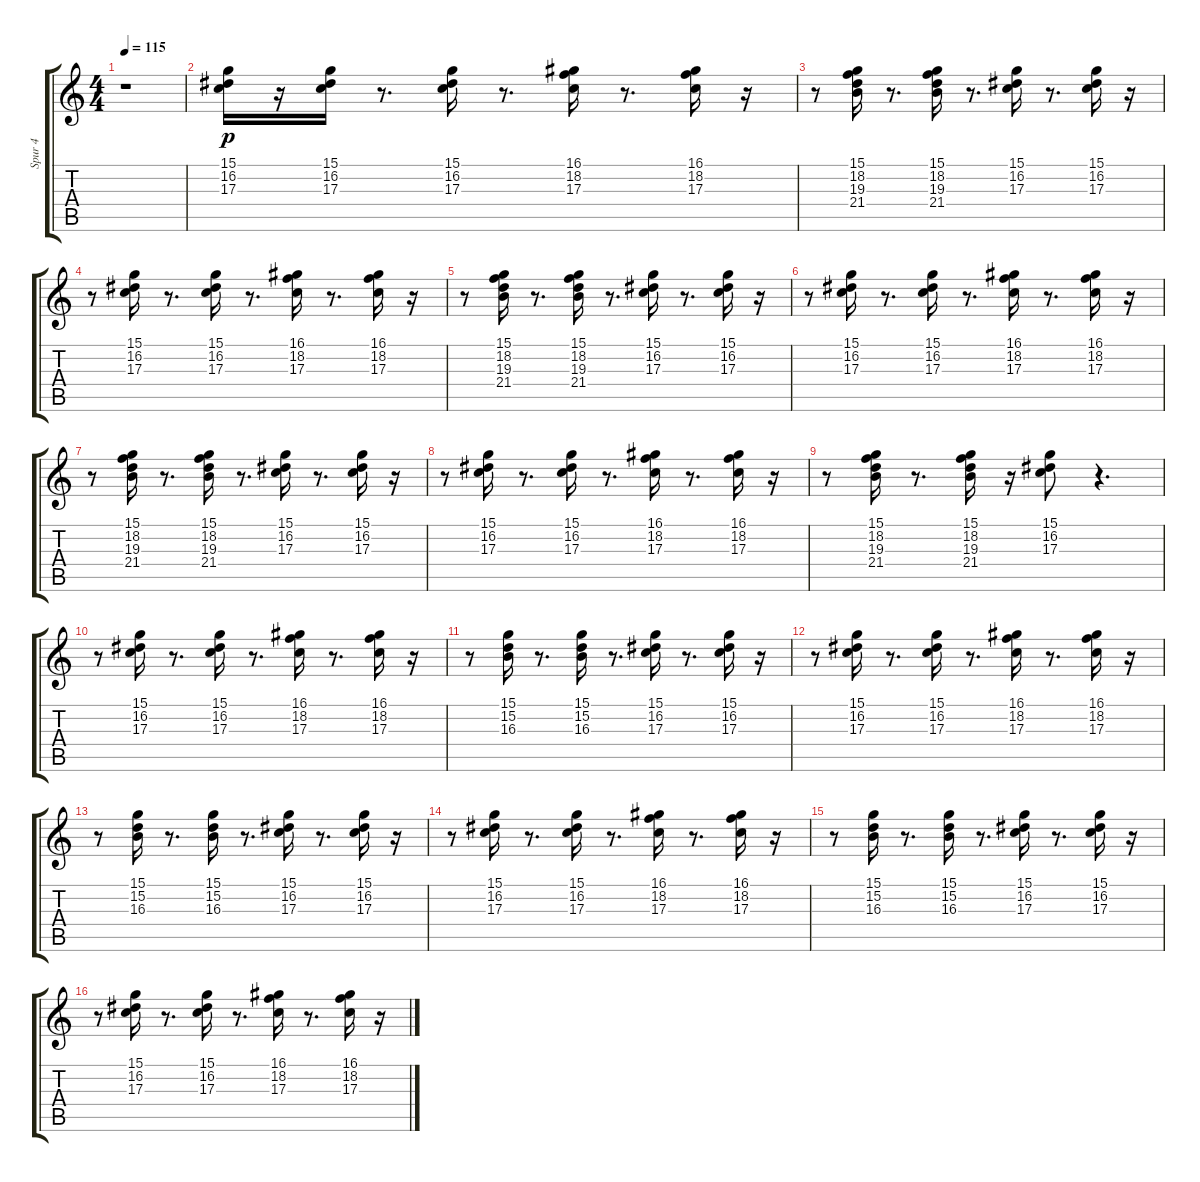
\track ("Spur 4" "Spur 4") {instrument acousticgrandpiano}
\staff {score tabs}
\tuning (E4 B3 G3 D3 A2 E2) {hide}
\ts (4 4)
\tempo 115
\clef g2
\ks c
r.1{dy p instrument acousticgrandpiano} |
(15.1 16.2 17.3).16{instrument electricguitarjazz} r.16 (15.1 16.2 17.3).16 r.8{d} (15.1 16.2 17.3).16 r.8{d} (16.1 18.2 17.3).16 r.8{d} (16.1 18.2 17.3).16 r.16 |
r.8 (15.1 18.2 19.3 21.4).16 r.8{d} (15.1 18.2 19.3 21.4).16 r.8{d} (15.1 16.2 17.3).16 r.8{d} (15.1 16.2 17.3).16 r.16 |
r.8 (15.1 16.2 17.3).16 r.8{d} (15.1 16.2 17.3).16 r.8{d} (16.1 18.2 17.3).16 r.8{d} (16.1 18.2 17.3).16 r.16 |
r.8 (15.1 18.2 19.3 21.4).16 r.8{d} (15.1 18.2 19.3 21.4).16 r.8{d} (15.1 16.2 17.3).16 r.8{d} (15.1 16.2 17.3).16 r.16 |
r.8 (15.1 16.2 17.3).16 r.8{d} (15.1 16.2 17.3).16 r.8{d} (16.1 18.2 17.3).16 r.8{d} (16.1 18.2 17.3).16 r.16 |
r.8 (15.1 18.2 19.3 21.4).16 r.8{d} (15.1 18.2 19.3 21.4).16 r.8{d} (15.1 16.2 17.3).16 r.8{d} (15.1 16.2 17.3).16 r.16 |
r.8 (15.1 16.2 17.3).16 r.8{d} (15.1 16.2 17.3).16 r.8{d} (16.1 18.2 17.3).16 r.8{d} (16.1 18.2 17.3).16 r.16 |
r.8 (15.1 18.2 19.3 21.4).16 r.8{d} (15.1 18.2 19.3 21.4).16 r.16 (15.1 16.2 17.3).8 r.4{d} |
r.8 (15.1 16.2 17.3).16 r.8{d} (15.1 16.2 17.3).16 r.8{d} (16.1 18.2 17.3).16 r.8{d} (16.1 18.2 17.3).16 r.16 |
r.8 (15.1 15.2 16.3).16 r.8{d} (15.1 15.2 16.3).16 r.8{d} (15.1 16.2 17.3).16 r.8{d} (15.1 16.2 17.3).16 r.16 |
r.8 (15.1 16.2 17.3).16 r.8{d} (15.1 16.2 17.3).16 r.8{d} (16.1 18.2 17.3).16 r.8{d} (16.1 18.2 17.3).16 r.16 |
r.8 (15.1 15.2 16.3).16 r.8{d} (15.1 15.2 16.3).16 r.8{d} (15.1 16.2 17.3).16 r.8{d} (15.1 16.2 17.3).16 r.16 |
r.8 (15.1 16.2 17.3).16 r.8{d} (15.1 16.2 17.3).16 r.8{d} (16.1 18.2 17.3).16 r.8{d} (16.1 18.2 17.3).16 r.16 |
r.8 (15.1 15.2 16.3).16 r.8{d} (15.1 15.2 16.3).16 r.8{d} (15.1 16.2 17.3).16 r.8{d} (15.1 16.2 17.3).16 r.16 |
r.8 (15.1 16.2 17.3).16 r.8{d} (15.1 16.2 17.3).16 r.8{d} (16.1 18.2 17.3).16 r.8{d} (16.1 18.2 17.3).16 r.16
